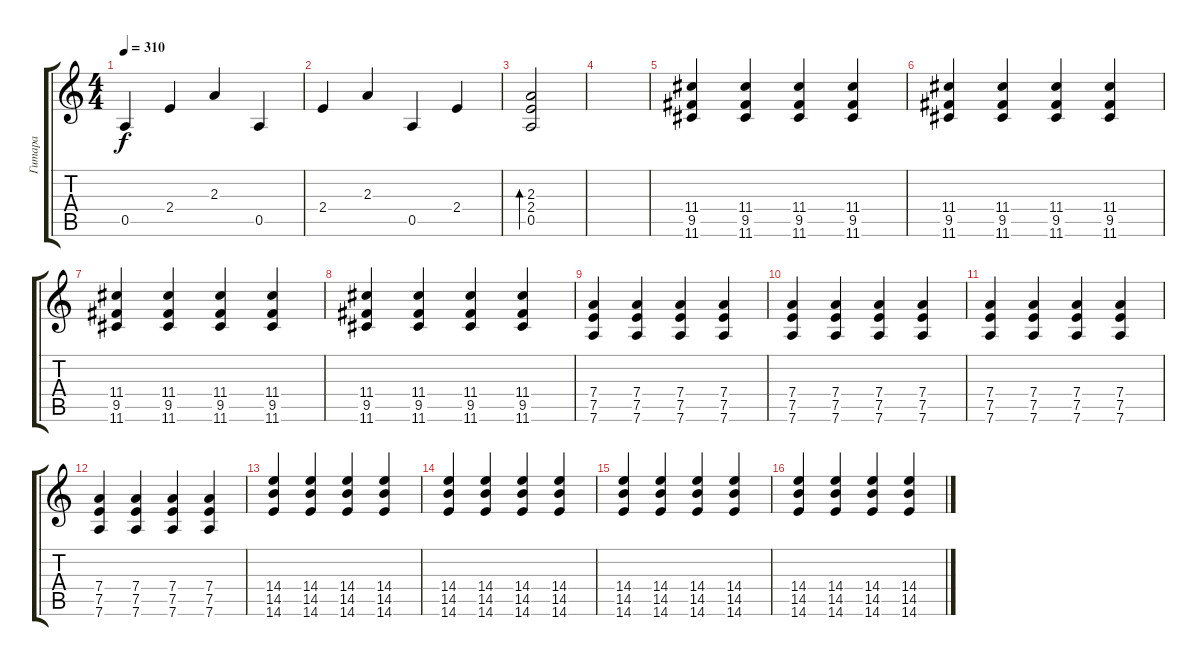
\track ("Гитара" "Гитара") {instrument overdrivenguitar}
\staff {score tabs}
\tuning (E4 B3 G3 D3 A2 D2) {hide}
\ts (4 4)
\tempo 310
\clef g2
\ks c
0.5.4{dy f} 2.4.4 2.3.4 0.5.4 |
2.4.4 2.3.4 0.5.4 2.4.4 |
(2.3 2.4 0.5).2{bd 480} |
|
(11.4 9.5 11.6).4 (11.4 9.5 11.6).4 (11.4 9.5 11.6).4 (11.4 9.5 11.6).4 |
(11.4 9.5 11.6).4 (11.4 9.5 11.6).4 (11.4 9.5 11.6).4 (11.4 9.5 11.6).4 |
(11.4 9.5 11.6).4 (11.4 9.5 11.6).4 (11.4 9.5 11.6).4 (11.4 9.5 11.6).4 |
(11.4 9.5 11.6).4 (11.4 9.5 11.6).4 (11.4 9.5 11.6).4 (11.4 9.5 11.6).4 |
(7.4 7.5 7.6).4 (7.4 7.5 7.6).4 (7.4 7.5 7.6).4 (7.4 7.5 7.6).4 |
(7.4 7.5 7.6).4 (7.4 7.5 7.6).4 (7.4 7.5 7.6).4 (7.4 7.5 7.6).4 |
(7.4 7.5 7.6).4 (7.4 7.5 7.6).4 (7.4 7.5 7.6).4 (7.4 7.5 7.6).4 |
(7.4 7.5 7.6).4 (7.4 7.5 7.6).4 (7.4 7.5 7.6).4 (7.4 7.5 7.6).4 |
(14.4 14.5 14.6).4 (14.4 14.5 14.6).4 (14.4 14.5 14.6).4 (14.4 14.5 14.6).4 |
(14.4 14.5 14.6).4 (14.4 14.5 14.6).4 (14.4 14.5 14.6).4 (14.4 14.5 14.6).4 |
(14.4 14.5 14.6).4 (14.4 14.5 14.6).4 (14.4 14.5 14.6).4 (14.4 14.5 14.6).4 |
(14.4 14.5 14.6).4 (14.4 14.5 14.6).4 (14.4 14.5 14.6).4 (14.4 14.5 14.6).4
